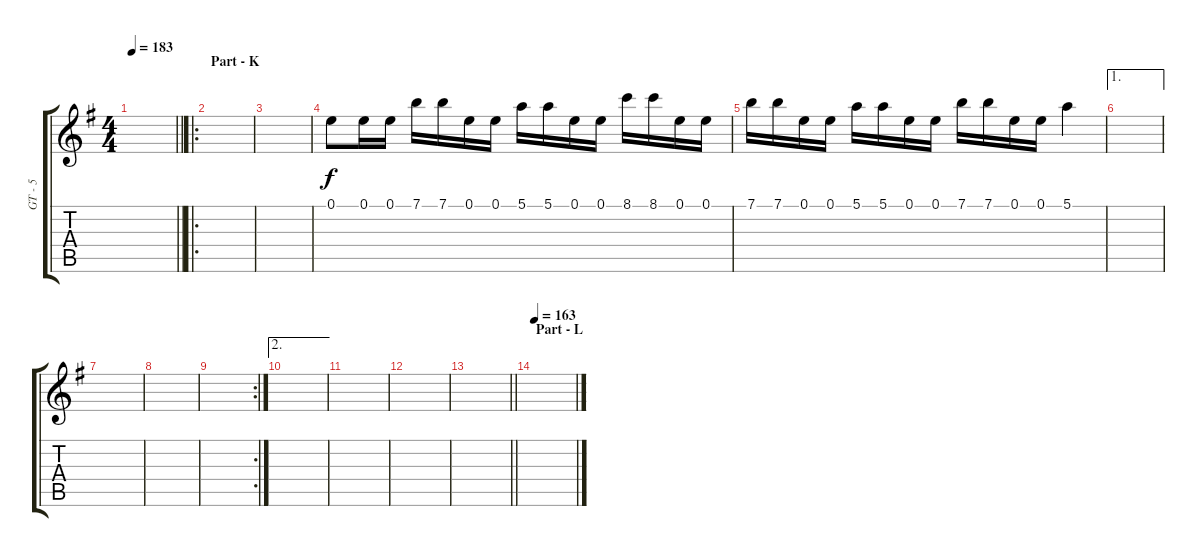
\track ("GT - 5" "GT - 5") {instrument distortionguitar}
\staff {score tabs}
\tuning (E4 B3 G3 D3 A2 E2) {hide}
\ts (4 4)
\tempo 183
\clef g2
\barLineRight lightlight
\ks g
|
\ro
\section ("" "Part - K")
|
|
0.1.8 0.1.16 0.1.16 7.1.16 7.1.16 0.1.16 0.1.16 5.1.16 5.1.16 0.1.16 0.1.16 8.1.16 8.1.16 0.1.16 0.1.16 |
7.1.16 7.1.16 0.1.16 0.1.16 5.1.16 5.1.16 0.1.16 0.1.16 7.1.16 7.1.16 0.1.16 0.1.16 5.1.4 |
\ae 1
|
|
|
\rc 2
|
\ae 2
|
|
|
\barLineRight lightlight
|
\section ("" "Part - L")
\tempo 163
